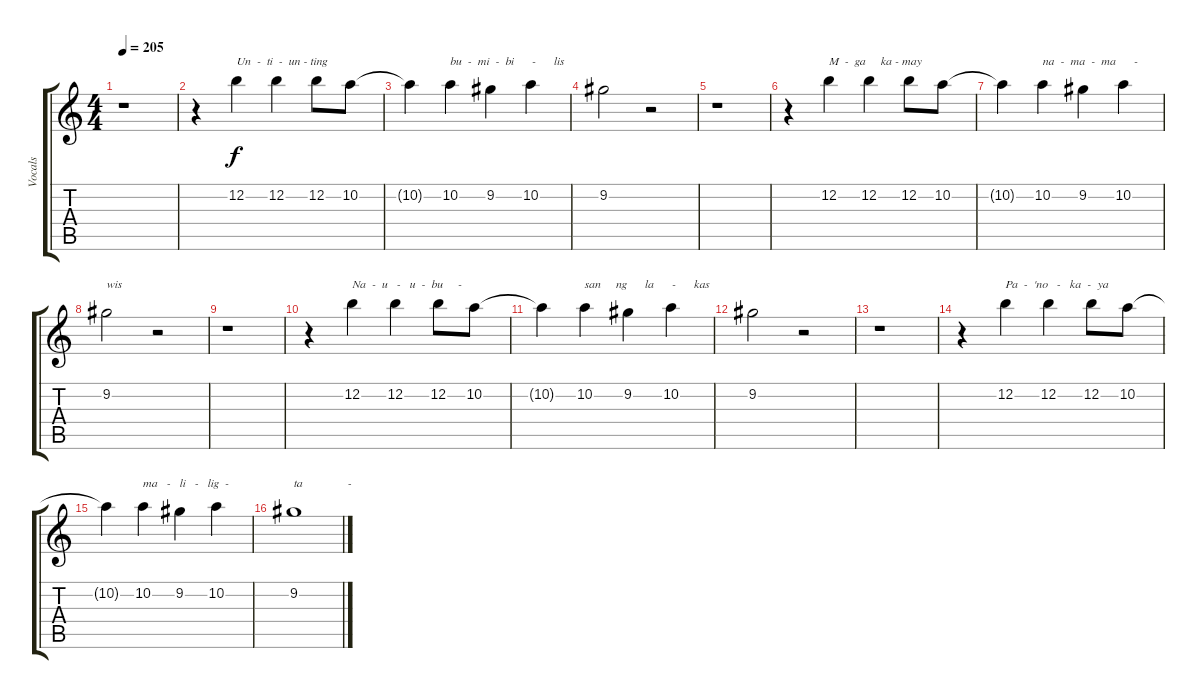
\track ("Vocals" "Vocals") {instrument overdrivenguitar}
\staff {score tabs}
\tuning (E4 B3 G3 D3 A2 E2) {hide}
\ts (4 4)
\tempo 205
\clef g2
\ks c
r.1{dy f} |
r.4 12.2.4{txt "Un  -  ti  -  un - ting"} 12.2.4 12.2.8 10.2.8 |
10.2{t}.4 10.2.4{txt "bu  -  mi  -  bi      -      lis"} 9.2.4 10.2.4 |
9.2.2 r.2 |
r.1 |
r.4 12.2.4{txt "M  -  ga     ka - may"} 12.2.4 12.2.8 10.2.8 |
10.2{t}.4 10.2.4{txt "na  -  ma  -  ma      -"} 9.2.4 10.2.4 |
9.2.2{txt "wis"} r.2 |
r.1 |
r.4 12.2.4{txt "Na  -  u   -   u  -  bu     -"} 12.2.4 12.2.8 10.2.8 |
10.2{t}.4 10.2.4{txt "san     ng      la      -      kas"} 9.2.4 10.2.4 |
9.2.2 r.2 |
r.1 |
r.4 12.2.4{txt "Pa  -  'no   -   ka  -  ya"} 12.2.4 12.2.8 10.2.8 |
10.2{t}.4 10.2.4{txt "ma   -   li   -   lig  -"} 9.2.4 10.2.4 |
9.2.1{txt "ta               -"}
